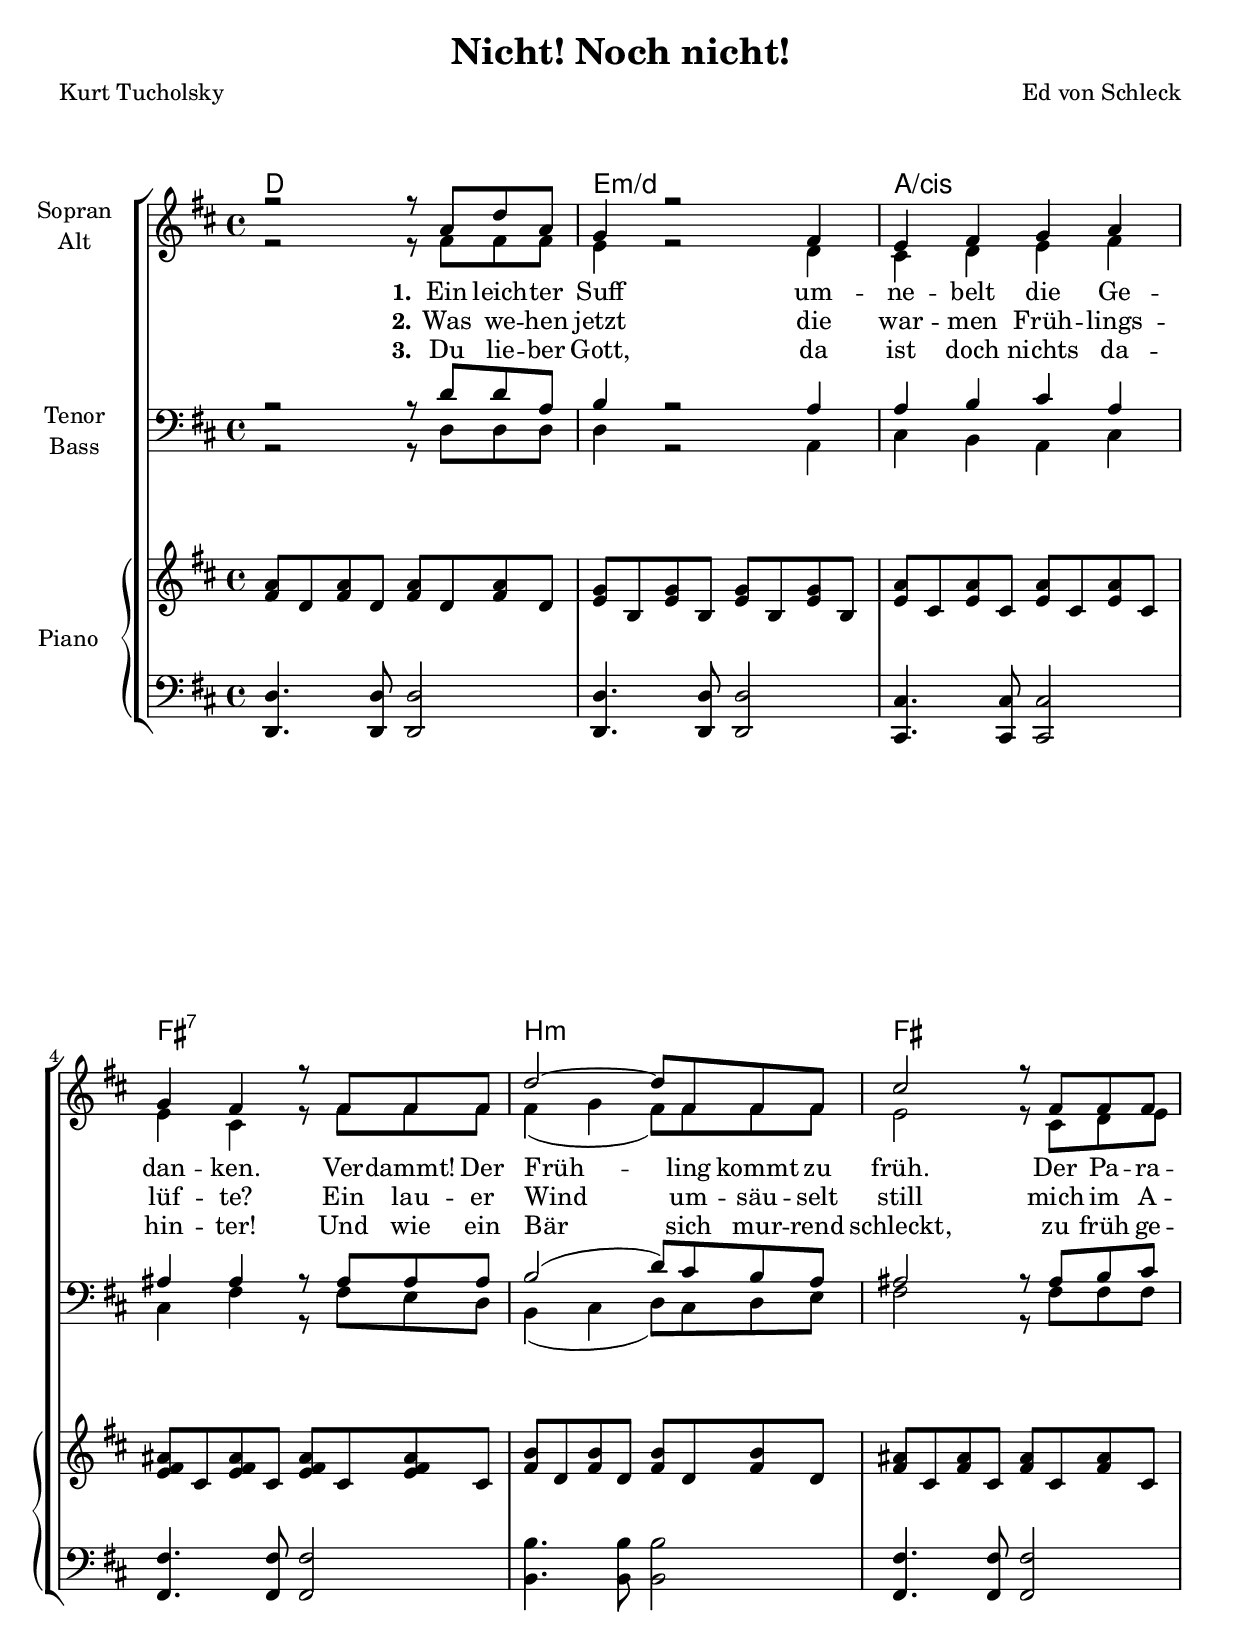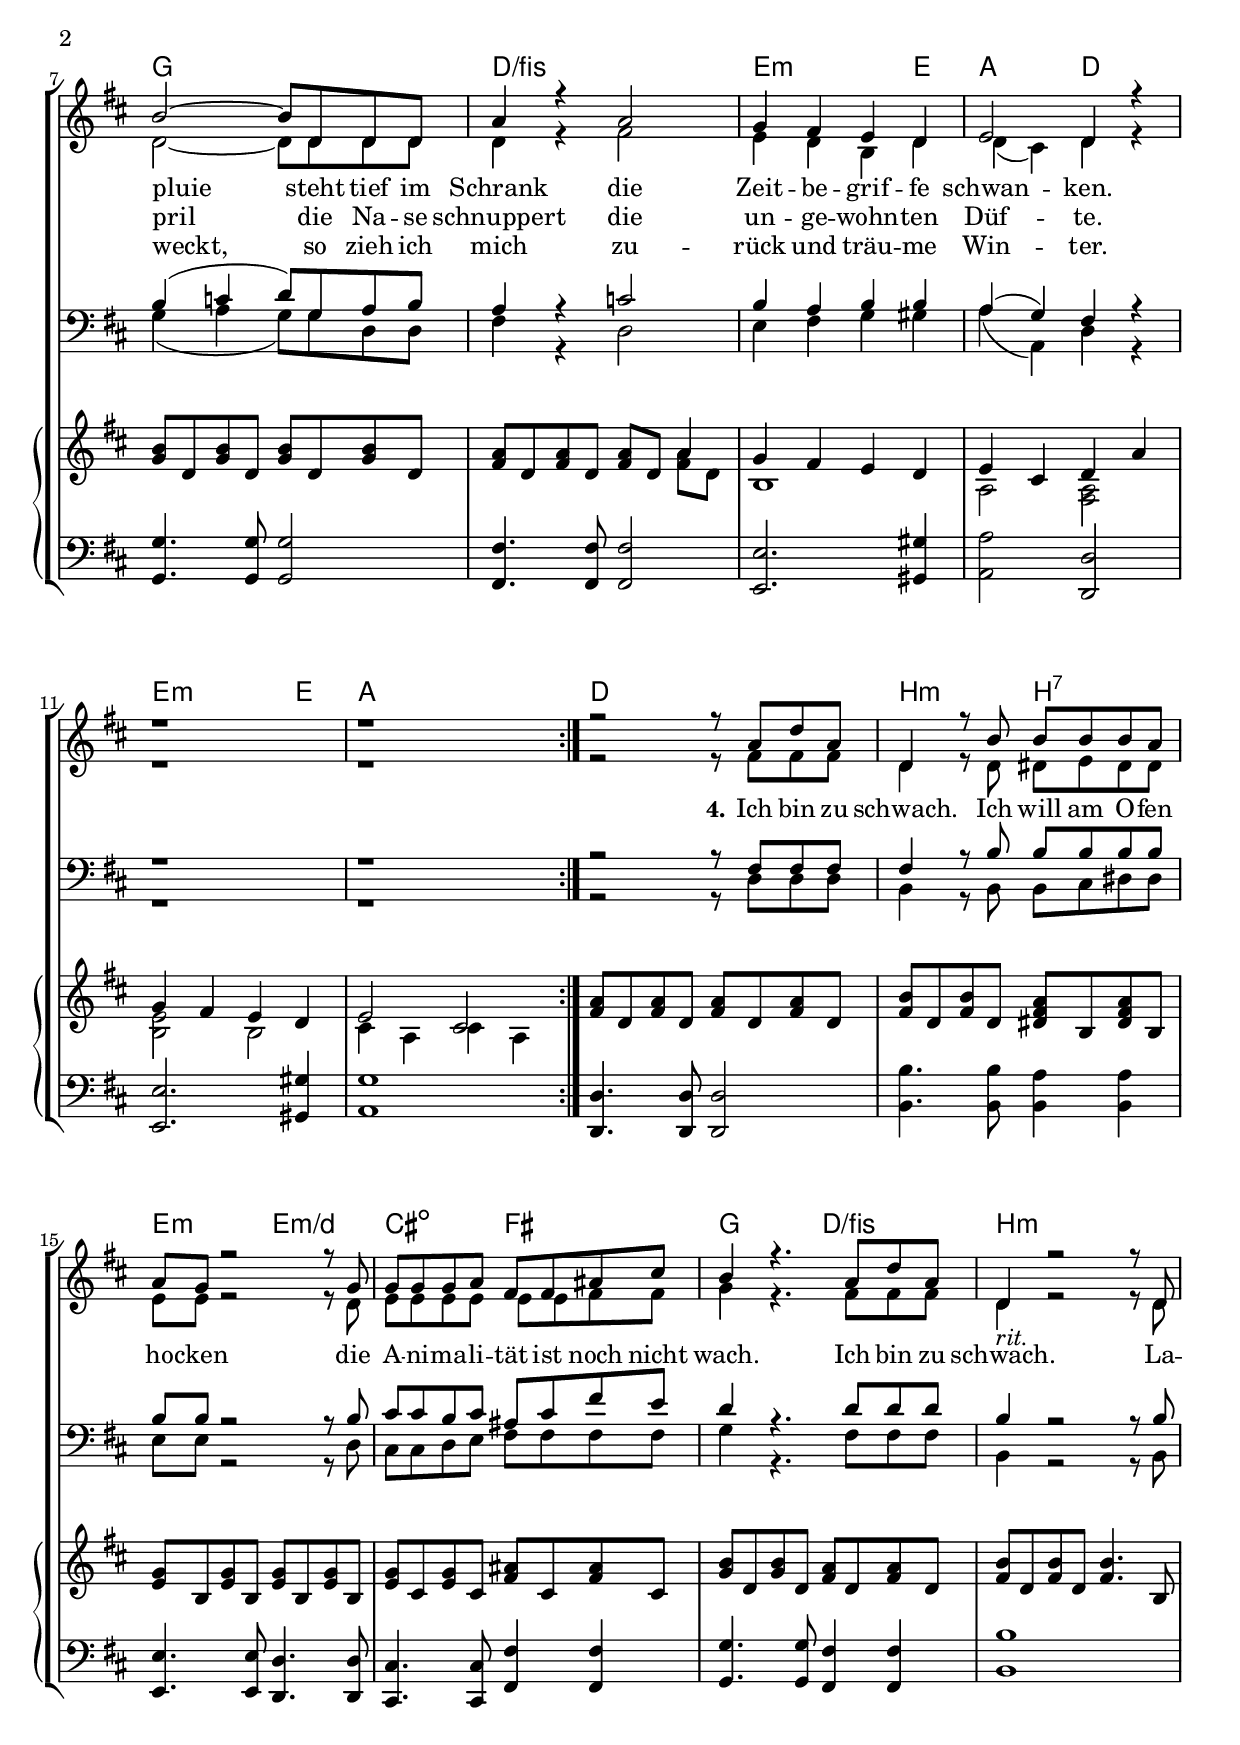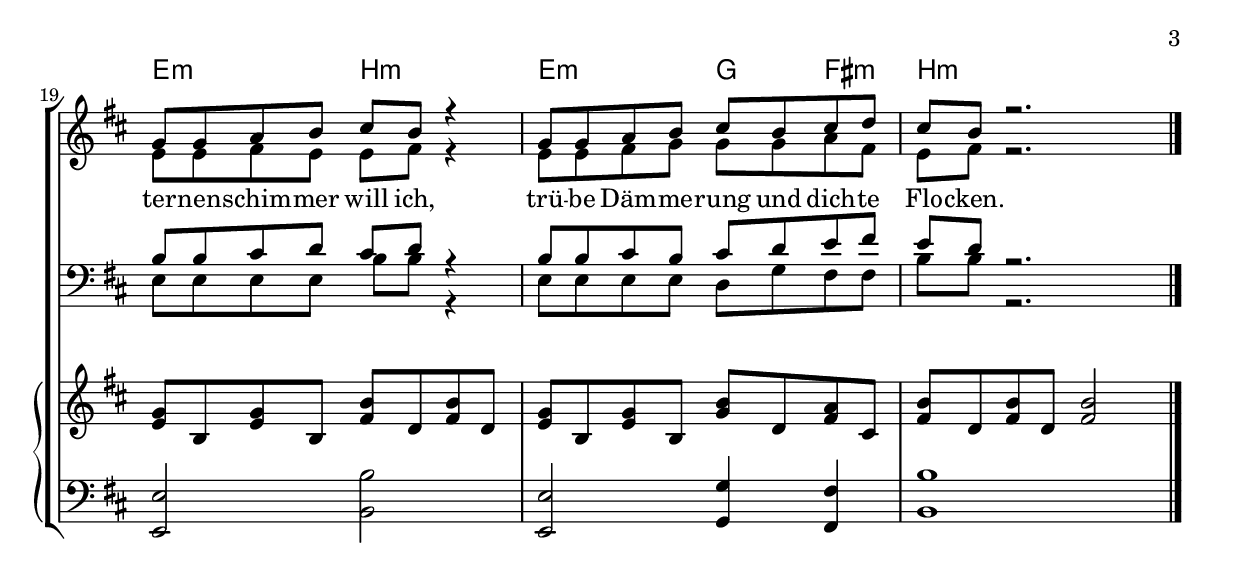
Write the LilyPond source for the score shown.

\version "2.19.54"

\header {
  title = "Nicht! Noch nicht!"
  composer = "Ed von Schleck"
  poet = "Kurt Tucholsky"
}

global = {
  \key d \major
  \time 4/4
}

chordNames = \chordmode {
  \global
  \germanChords
  d1 e:m/d a/cis fis1:7 
  
  b:m fis g d/fis
  e2.:m e4 a2 d
  e2.:m e4 a1
  
  \bar ":|."
  
  d1 b2:m b:7 e2:m e:m/d cis:dim fis
  g d/fis b1:m
  
  e2:m b:m e:m g4 fis:m
  b1:m
  \bar "|."
}

soprano = \relative c'' {
  \global
  r2 r8 a d a
  g4 r2 fis4
  e fis g a
  g fis r8 fis fis fis
  
  d'2~ d8 fis, fis fis
  cis'2 r8 fis, fis fis
  b2~ b8 d, d d
  a'4 r4 a2
  
  g4 fis e d
  e2 d4 r
  r1
  r1
  
  r2 r8 a' d a
  d,4 r8 b' b b b a
  a g r2 r8 g
  g g g a fis fis ais cis
  
  b4 r4. a8 d a
  d,4_\markup { \italic rit. } r2 r8 d
  g8 g a b cis b r4
  g8 g a b cis b cis d
  
  cis b r2.
}

alto = \relative c' {
  \global
  r2 r8 fis fis fis
  e4 r2 d4
  cis4 d e fis
  e cis r8 fis fis fis
  
  fis4( g fis8) fis fis fis
  e2 r8 cis d e
  d2~ d8 d d d
  d4 r4 fis2
  
  e4 d b d
  d4( cis) d4 r
  r1
  r1
  
  r2 r8 fis fis fis
  d4 r8 d dis e dis dis
  e e r2 r8 d
  e e e e e e fis fis
  
  g4 r4. fis8 fis fis
  d4 r2 r8 d
  e e fis e e fis r4
  e8 e fis g g g a fis
  e fis r2.
}

tenor = \relative c' {
  \global
  r2 r8 d d a
  b4 r2 a4
  a b cis a
  ais ais r8 ais ais ais
  
  b2( d8) cis b a
  ais2 r8 ais b cis
  b4( c d8) g, a b
  a4 r c2
  
  b4 a b b
  a( g) fis4 r
  r1
  r1
  
  r2 r8 fis fis fis
  fis4 r8 b b b b b
  b b r2 r8 b
  cis cis b cis ais cis fis e
  
  d4 r4. d8 d d
  b4 r2 r8 b8
  b8 b cis d cis d r4
  b8 b cis b cis d e fis
  
  e d r2.
}

bass = \relative c {
  \global
  r2 r8 d d d
  d4 r2 a4
  cis  b a cis
  cis fis r8 fis e d
  
  b4( cis d8) cis d e
  fis2 r8 fis fis fis
  g4( a g8) g d d
  fis4 r d2
  
  e4 fis g gis
  a( a,) d4 r
  r1
  r1
  
  r2 r8 d d d
  b4 r8 b b cis dis dis
  e e r2 r8 d
  cis cis d e fis fis fis fis
  
  g4 r4. fis8 fis fis
  b,4 r2 r8 b
  e e e e b' b r4
  e,8 e e e d g fis fis
  
  b b r2.
  
  
}

verseOne = \lyricmode {
  \set stanza = "1."
  Ein leich -- ter Suff um -- ne -- belt die Ge -- dan -- ken.
  Ver -- dammt! Der Früh -- ling kommt zu früh.
  Der Pa -- ra -- pluie
  steht tief im Schrank die Zeit -- be -- grif -- fe schwan -- ken.
  
  \set stanza = "4."
  Ich bin zu schwach. Ich will am O -- fen ho -- cken
  die A -- ni -- ma -- li -- tät ist noch nicht wach.
  Ich bin zu schwach.
  La -- ter -- nen -- schim -- mer will ich,
  trü -- be Däm -- me -- rung und dich -- te Flo -- cken.
}

verseTwo = \lyricmode {
  \set stanza = "2."
  Was we -- hen jetzt die war -- men Früh -- lings -- lüf -- te?
  Ein lau -- er Wind um -- säu -- selt still
  mich im A -- pril
  die Na -- se schnuppert die un -- ge -- wohn -- ten Düf -- te.
}

verseThree = \lyricmode {
  \set stanza = "3."
  Du lie -- ber Gott, da ist doch nichts da -- hin -- ter!
  Und wie ein Bär sich mur -- rend schleckt,
  zu früh ge -- weckt,
  so zieh ich mich zu -- rück und träu -- me Win -- ter.
}

upper = \relative c' {
  \clef "violin"
  <fis a>8 d <fis a> d <fis a> d <fis a> d
  <e g> b <e g> b <e g> b <e g> b
  <e a> cis <e a> cis <e a> cis <e a> cis
  <e fis ais> cis <e fis ais> cis <e fis ais> cis <e fis ais> cis
  <fis b> d <fis b> d <fis b> d <fis b> d
  <fis ais> cis <fis ais> cis <fis ais> cis <fis ais> cis
  <g' b> d <g b> d <g b> d <g b> d
  <fis a> d <fis a> d <fis a> d 
  << {\stemDown <fis a> d b1 a2 <fis a> <b e> b cis4 a cis a} 
  \\ {\stemUp a'4 g fis e d e cis d a' g fis e d e2 cis} >>
 
  <fis a>8 d <fis a> d <fis a> d <fis a> d
  <fis b> d <fis b> d <dis fis a> b <dis fis a> b
  <e g> b <e g> b <e g> b <e g> b
  <e g> cis <e g> cis <fis ais> cis <fis ais> cis
  <g' b> d <g b> d <fis a> d <fis a> d
  <fis b> d <fis b> d <fis b>4. b,8
  <e g> b <e g> b <fis' b> d <fis b> d
  <e g> b <e g> b <g' b> d <fis a> cis
  <fis b> d <fis b> d <fis b>2
  
}

lower = \relative c, {
  \clef "bass"
  <d d'>4. <d d'>8 <d d'>2
  <d d'>4. <d d'>8 <d d'>2
  <cis cis'>4. <cis cis'>8 <cis cis'>2
  <fis fis'>4. <fis fis'>8 <fis fis'>2
  <b b'>4. <b b'>8 <b b'>2
  <fis fis'>4. <fis fis'>8 <fis fis'>2
  <g g'>4. <g g'>8 <g g'>2
  <fis fis'>4. <fis fis'>8 <fis fis'>2
  <e e'>2. <gis gis'>4 <a a'>2 <d, d'>
  <e e'>2. <gis gis'>4 <a g'>1
  
  <d, d'>4. <d d'>8 <d d'>2
  <b' b'>4. <b b'>8 <b a'>4 <b a'>
  <e, e'>4. <e e'>8 <d d'>4. <d d'>8
  <cis cis'>4. <cis cis'>8 <fis fis'>4 <fis fis'>
  <g g'>4. <g g'>8 <fis fis'>4 <fis fis'>
  <b b'>1
  <e, e'>2 <b' b'> <e, e'> <g g'>4 <fis fis'> 
  <b b'>1
}

chordsPart = \new ChordNames \chordNames

choirPart = \new ChoirStaff <<
  \new Staff \with {
    instrumentName = \markup \center-column { "Sopran" "Alt" }
  } <<
    \new Voice = "soprano" { \voiceOne \soprano }
    \new Voice = "alto" { \voiceTwo \alto }
  >>
  \new Lyrics \with {
    \override VerticalAxisGroup #'staff-affinity = #CENTER
  } \lyricsto "soprano" \verseOne
  \new Lyrics \with {
    \override VerticalAxisGroup #'staff-affinity = #CENTER
  } \lyricsto "soprano" \verseTwo
  \new Lyrics \with {
    \override VerticalAxisGroup #'staff-affinity = #CENTER
  } \lyricsto "soprano" \verseThree
  \new Staff \with {
    instrumentName = \markup \center-column { "Tenor" "Bass" }
  } <<
    \clef bass
    \new Voice = "tenor" { \voiceOne \tenor }
    \new Voice = "bass" { \voiceTwo \bass }
  >>
  \new PianoStaff << 
  \set PianoStaff.instrumentName = #"Piano  "
  \new Staff = "oben" << \transpose c c { \global } \upper >>
  \new Staff = "unten" << \transpose c c { \global } \lower >>
  >>
>>

\score {
  <<
    \chordsPart
    \choirPart
  >>
  \layout { }
  \midi {
    \tempo 4=75
  }
}

